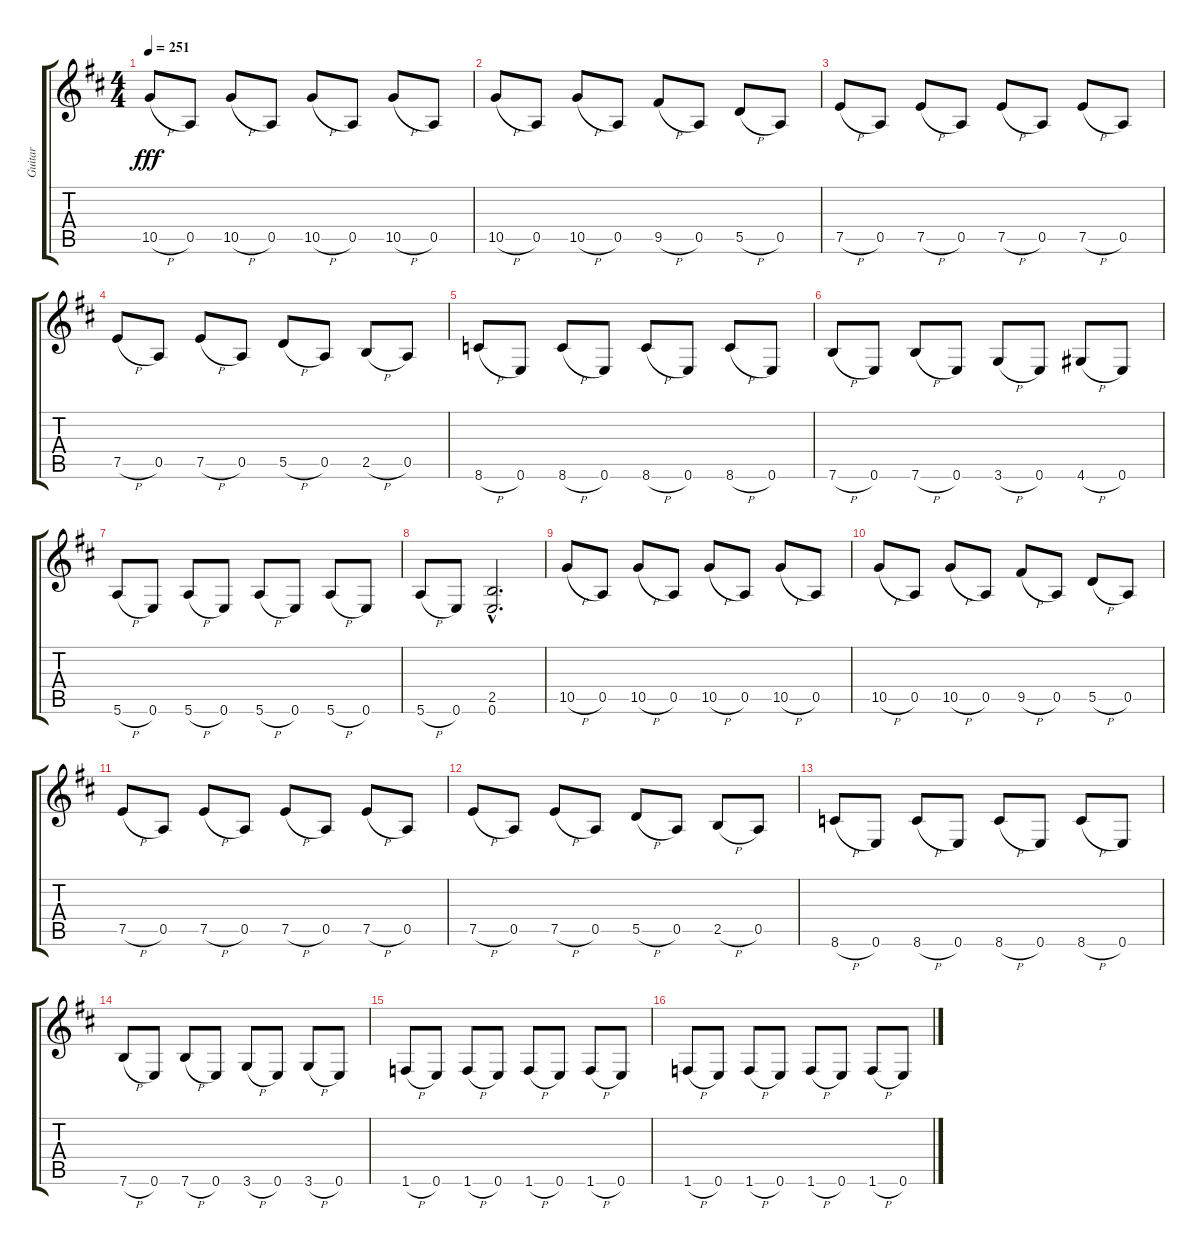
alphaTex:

\track ("Guitar" "Guitar") {instrument distortionguitar}
\staff {score tabs}
\tuning (E4 B3 G3 D3 A2 E2) {hide}
\ts (4 4)
\tempo 251
\clef g2
\ks d
10.5{h}.8{dy fff} 0.5.8 10.5{h}.8 0.5.8 10.5{h}.8 0.5.8 10.5{h}.8 0.5.8 |
10.5{h}.8 0.5.8 10.5{h}.8 0.5.8 9.5{h}.8 0.5.8 5.5{h}.8 0.5.8 |
7.5{h}.8 0.5.8 7.5{h}.8 0.5.8 7.5{h}.8 0.5.8 7.5{h}.8 0.5.8 |
7.5{h}.8 0.5.8 7.5{h}.8 0.5.8 5.5{h}.8 0.5.8 2.5{h}.8 0.5.8 |
8.6{h}.8 0.6.8 8.6{h}.8 0.6.8 8.6{h}.8 0.6.8 8.6{h}.8 0.6.8 |
7.6{h}.8 0.6.8 7.6{h}.8 0.6.8 3.6{h}.8 0.6.8 4.6{h}.8 0.6.8 |
5.6{h}.8 0.6.8 5.6{h}.8 0.6.8 5.6{h}.8 0.6.8 5.6{h}.8 0.6.8 |
5.6{h}.8 0.6.8 (2.5{hac} 0.6{hac}).2{d} |
10.5{h}.8 0.5.8 10.5{h}.8 0.5.8 10.5{h}.8 0.5.8 10.5{h}.8 0.5.8 |
10.5{h}.8 0.5.8 10.5{h}.8 0.5.8 9.5{h}.8 0.5.8 5.5{h}.8 0.5.8 |
7.5{h}.8 0.5.8 7.5{h}.8 0.5.8 7.5{h}.8 0.5.8 7.5{h}.8 0.5.8 |
7.5{h}.8 0.5.8 7.5{h}.8 0.5.8 5.5{h}.8 0.5.8 2.5{h}.8 0.5.8 |
8.6{h}.8 0.6.8 8.6{h}.8 0.6.8 8.6{h}.8 0.6.8 8.6{h}.8 0.6.8 |
7.6{h}.8 0.6.8 7.6{h}.8 0.6.8 3.6{h}.8 0.6.8 3.6{h}.8 0.6.8 |
1.6{h}.8 0.6.8 1.6{h}.8 0.6.8 1.6{h}.8 0.6.8 1.6{h}.8 0.6.8 |
1.6{h}.8 0.6.8 1.6{h}.8 0.6.8 1.6{h}.8 0.6.8 1.6{h}.8 0.6.8
